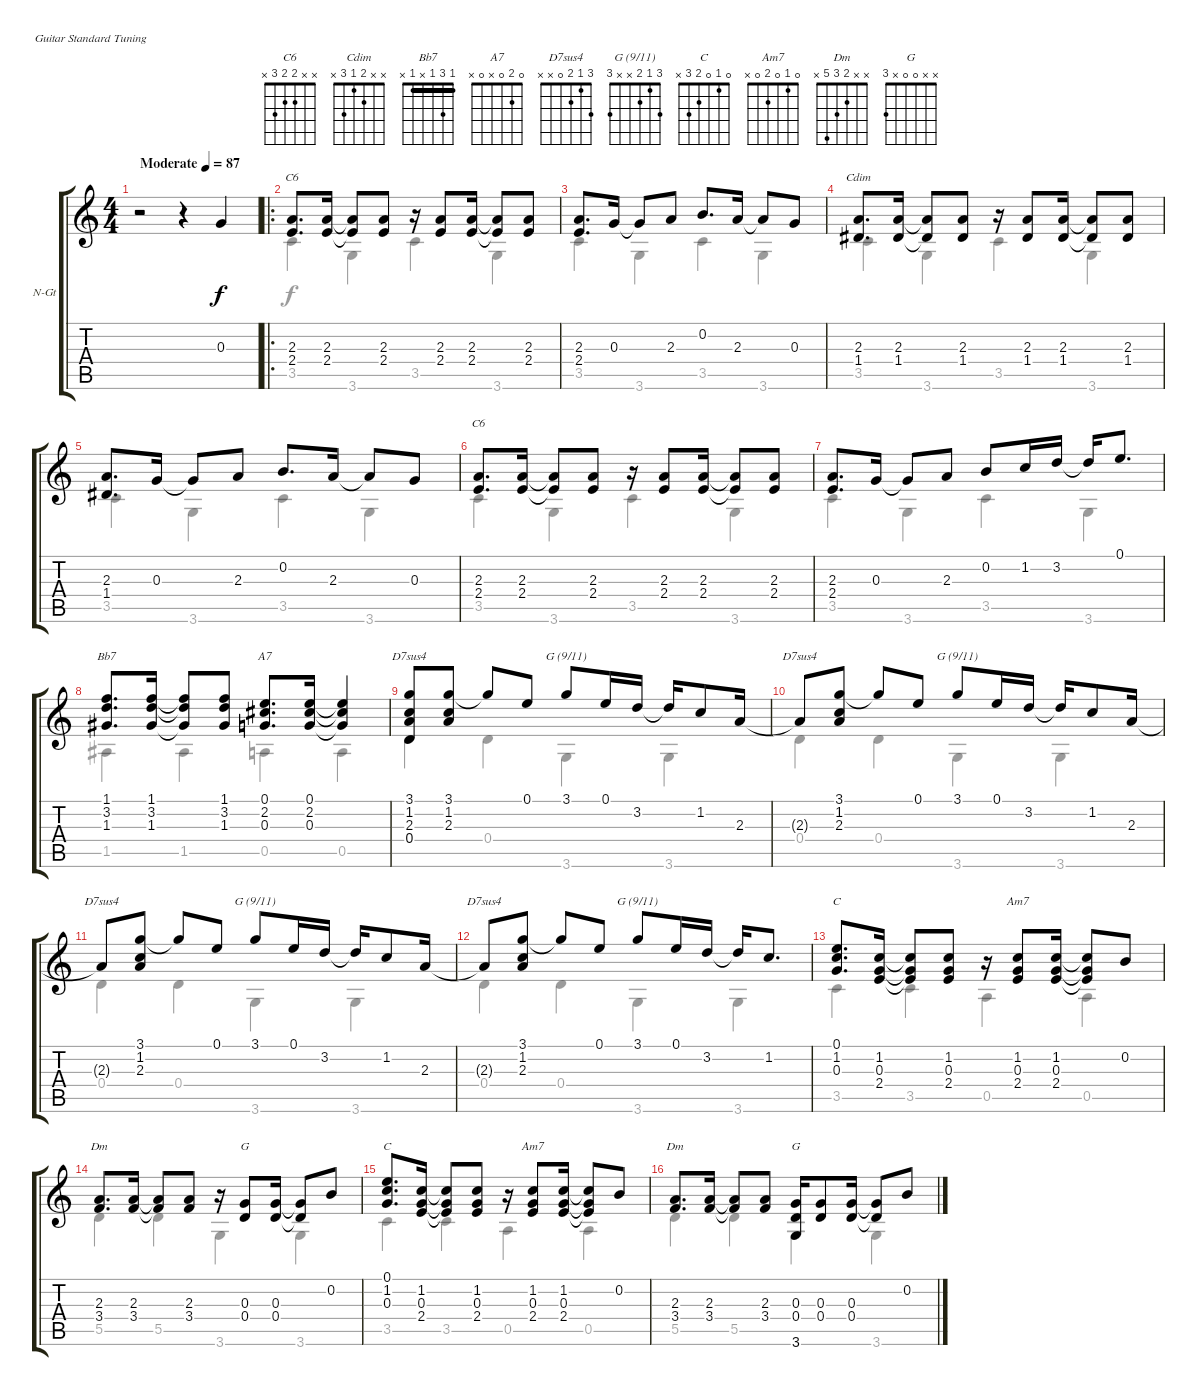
\bracketExtendMode groupsimilarinstruments
\firstSystemTrackNameOrientation horizontal
\otherSystemsTrackNameOrientation horizontal
\track ("Guitar" "N-Gt") {instrument acousticguitarnylon}
\staff {score tabs}
\tuning (E4 B3 G3 D3 A2 E2)
\chord ("C6" x x 2 2 3 x)
\chord ("Cdim" x x 2 1 3 x)
\chord ("Bb7" 1 3 1 x 1 x) {barre (1 1)}
\chord ("A7" 0 2 0 x 0 x)
\chord ("D7sus4" 3 1 2 0 x x)
\chord ("G (9/11)" 3 1 2 x x 3)
\chord ("C" 0 1 0 2 3 x)
\chord ("Am7" 0 1 0 2 0 x)
\chord ("Dm" x x 2 3 5 x)
\chord ("G" x x 0 0 x 3)
\voice
\ts (4 4)
\beaming (8 2 2 2 2)
\tempo (87 "Moderate")
\clef g2
\ks c
r.2{dy f instrument acousticguitarnylon} r.4 0.3.4 |
\ro
(2.3 2.4).8{d ch "C6"} (2.3 2.4).16 (2.3{t} 2.4{t}).8 (2.3 2.4).8 r.16 (2.3 2.4).8 (2.3 2.4).16 (2.3{t} 2.4{t}).8 (2.3 2.4).8 |
(2.3 2.4).8{d} 0.3.16 0.3{t}.8 2.3.8 0.2.8{d} 2.3.16 2.3{t}.8 0.3.8 |
(2.3 1.4).8{d ch "Cdim"} (2.3 1.4).16 (2.3{t} 1.4{t}).8 (2.3 1.4).8 r.16 (2.3 1.4).8 (2.3 1.4).16 (2.3{t} 1.4{t}).8 (2.3 1.4).8 |
(2.3 1.4).8{d} 0.3.16 0.3{t}.8 2.3.8 0.2.8{d} 2.3.16 2.3{t}.8 0.3.8 |
(2.3 2.4).8{d ch "C6"} (2.3 2.4).16 (2.3{t} 2.4{t}).8 (2.3 2.4).8 r.16 (2.3 2.4).8 (2.3 2.4).16 (2.3{t} 2.4{t}).8 (2.3 2.4).8 |
(2.3 2.4).8{d} 0.3.16 0.3{t}.8 2.3.8 0.2.8 1.2.16 3.2.16 3.2{t}.16 0.1.8{d} |
(1.1 3.2 1.3).8{d ch "Bb7"} (1.1 3.2 1.3).16 (1.1{t} 3.2{t} 1.3{t}).8 (1.1 3.2 1.3).8 (0.1 2.2 0.3).8{d ch "A7"} (0.1 2.2 0.3).16 (0.1{t} 2.2{t} 0.3{t}).4 |
(3.1 1.2 2.3 0.4).8{ch "D7sus4"} (3.1 1.2 2.3).8 3.1{t}.8 0.1.8 3.1.8{ch "G (9/11)"} 0.1.16 3.2.16 3.2{t}.16 1.2.8 2.3.16 |
2.3{t}.8{ch "D7sus4"} (3.1 1.2 2.3).8 3.1{t}.8 0.1.8 3.1.8{ch "G (9/11)"} 0.1.16 3.2.16 3.2{t}.16 1.2.8 2.3.16 |
2.3{t}.8{ch "D7sus4"} (3.1 1.2 2.3).8 3.1{t}.8 0.1.8 3.1.8{ch "G (9/11)"} 0.1.16 3.2.16 3.2{t}.16 1.2.8 2.3.16 |
2.3{t}.8{ch "D7sus4"} (3.1 1.2 2.3).8 3.1{t}.8 0.1.8 3.1.8{ch "G (9/11)"} 0.1.16 3.2.16 3.2{t}.16 1.2.8{d} |
(0.1 1.2 0.3).8{d ch "C"} (1.2 0.3 2.4).16 (1.2{t} 0.3{t} 2.4{t}).8 (1.2 0.3 2.4).8 r.16 (1.2 0.3 2.4).8{ch "Am7"} (1.2 0.3 2.4).16 (1.2{t} 0.3{t} 2.4{t}).8 0.2.8 |
(2.3 3.4).8{d ch "Dm"} (2.3 3.4).16 (2.3{t} 3.4{t}).8 (2.3 3.4).8 r.16 (0.3 0.4).8{ch "G"} (0.3 0.4).16 (0.3{t} 0.4{t}).8 0.2.8 |
(0.1 1.2 0.3).8{d ch "C"} (1.2 0.3 2.4).16 (1.2{t} 0.3{t} 2.4{t}).8 (1.2 0.3 2.4).8 r.16 (1.2 0.3 2.4).8{ch "Am7"} (1.2 0.3 2.4).16 (1.2{t} 0.3{t} 2.4{t}).8 0.2.8 |
(2.3 3.4).8{d ch "Dm"} (2.3 3.4).16 (2.3{t} 3.4{t}).8 (2.3 3.4).8 (0.3 0.4 3.6).16{ch "G"} (0.3 0.4).8 (0.3 0.4).16 (0.3{t} 0.4{t}).8 0.2.8
\voice
\clef g2
\ottava regular
\simile none
\ks c
|
3.5.4 3.6.4 3.5.4 3.6.4 |
3.5.4 3.6.4 3.5.4 3.6.4 |
3.5.4 3.6.4 3.5.4 3.6.4 |
3.5.4 3.6.4 3.5.4 3.6.4 |
3.5.4 3.6.4 3.5.4 3.6.4 |
3.5.4 3.6.4 3.5.4 3.6.4 |
1.5.4 1.5.4 0.5.4 0.5.4 |
0.4.4 0.4.4 3.6.4 3.6.4 |
0.4.4 0.4.4 3.6.4 3.6.4 |
0.4.4 0.4.4 3.6.4 3.6.4 |
0.4.4 0.4.4 3.6.4 3.6.4 |
3.5.4 3.5.4 0.5.4 0.5.4 |
5.5.4 5.5.4 3.6.4 3.6.4 |
3.5.4 3.5.4 0.5.4 0.5.4 |
5.5.4 5.5.4 3.6.4 3.6.4
